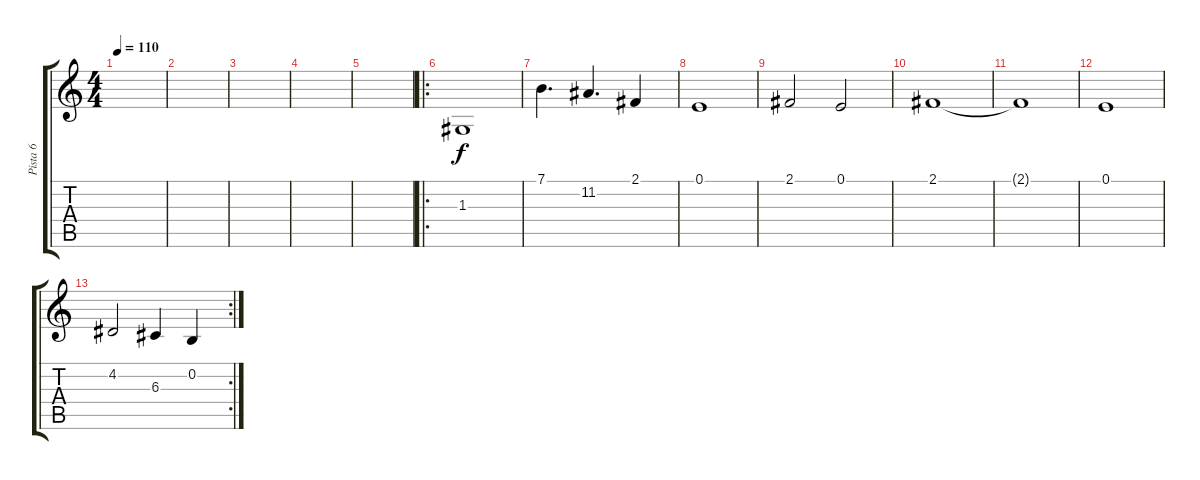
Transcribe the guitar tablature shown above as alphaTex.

\track ("Pista 6" "Pista 6") {instrument stringensemble2}
\staff {score tabs}
\tuning (E4 B3 G3 D3 A2 E2) {hide}
\ts (4 4)
\tempo 110
\clef g2
\ks c
|
|
|
|
|
\ro
1.3.1 |
7.1.4{d} 11.2.4{d} 2.1.4 |
0.1.1 |
2.1.2 0.1.2 |
2.1.1 |
2.1{t}.1 |
0.1.1 |
\rc 2
4.2.2 6.3.4 0.2.4
